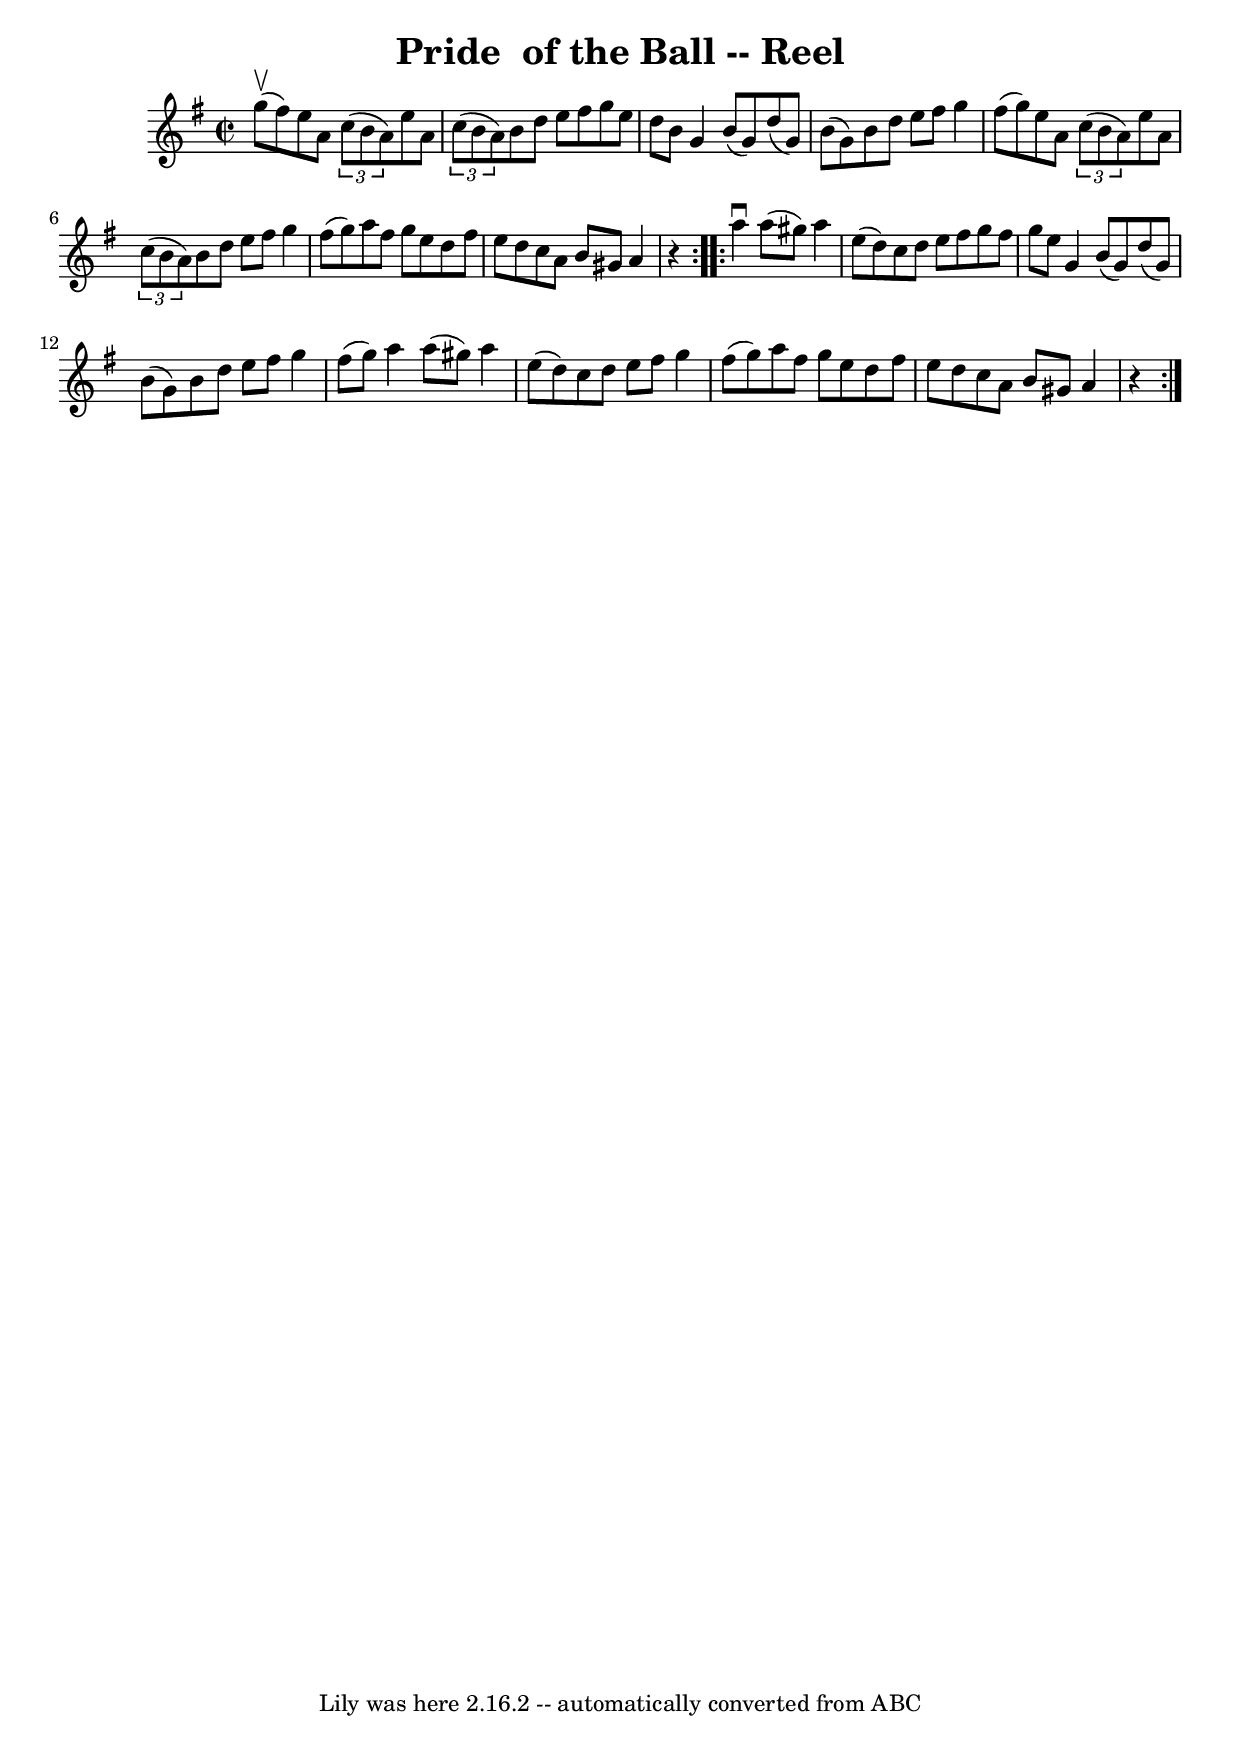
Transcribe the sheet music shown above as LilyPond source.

\version "2.16.2"
\include "Mammoth.ily"
\header {
  %% book = "Ryan's Mammoth Collection"
  crossRefNumber = "1"
  footnotes = "\\\\281\\\\similar to The Swallowtail"
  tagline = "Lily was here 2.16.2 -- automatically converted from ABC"
  title = "Pride  of the Ball -- Reel"

}
voicedefault =  {



  \repeat volta 2 {

    \override Staff.TimeSignature #'style = #'C
    \time 2/2 
    \key g \major
    g''8^\upbow(fis''8) |
    e''8 a'8  
    \times 2/3 { c''8 (b'8 a'8) 
	       } e''8 a'8    \times 2/3 { c''8 
					  (b'8 a'8) 
					}   |
    b'8 d''8 e''8 fis''8 g''8 e''8 
    d''8 b'8    |
    g'4 b'8 (g'8) d''8 (g'8) b'8 (
    g'8)   |
    b'8 d''8 e''8 fis''8 g''4 fis''8 (g''8  
    -)   |
    e''8 a'8    \times 2/3 { c''8 (b'8 a'8) 
			   }   
    e''8 a'8    \times 2/3 { c''8 (b'8 a'8) 
			   }   |
    b'8    
    d''8 e''8 fis''8 g''4 fis''8 (g''8)   |
    a''8    
    fis''8 g''8 e''8 d''8 fis''8 e''8 d''8    |
    c''8    
    a'8 b'8 gis'8 a'4    r4   
  }     
  \repeat volta 2 {
    a''4^\downbow   
    a''8 (gis''8) a''4 e''8 (d''8)   |
    c''8 d''8    
    e''8 fis''8 g''8 fis''8 g''8 e''8    |
    g'4 b'8 (
    g'8) d''8 (g'8) b'8 (g'8)   |
    b'8 d''8 e''8   
    fis''8 g''4 fis''8 (g''8)   |
    a''4 a''8 (gis''8  
    -) a''4 e''8 (d''8)   |
    c''8 d''8 e''8 fis''8    
    g''4 fis''8 (g''8)   |
    a''8 fis''8 g''8 e''8 d''8 
    fis''8 e''8 d''8    |
    c''8 a'8 b'8 gis'8 a'4    
    r4   
  }   

}

\score{
  <<

    \context Staff="default"
    {
      \voicedefault 
      
    }

  >>
  \layout {
    
  }
  \midi {
  }

}
